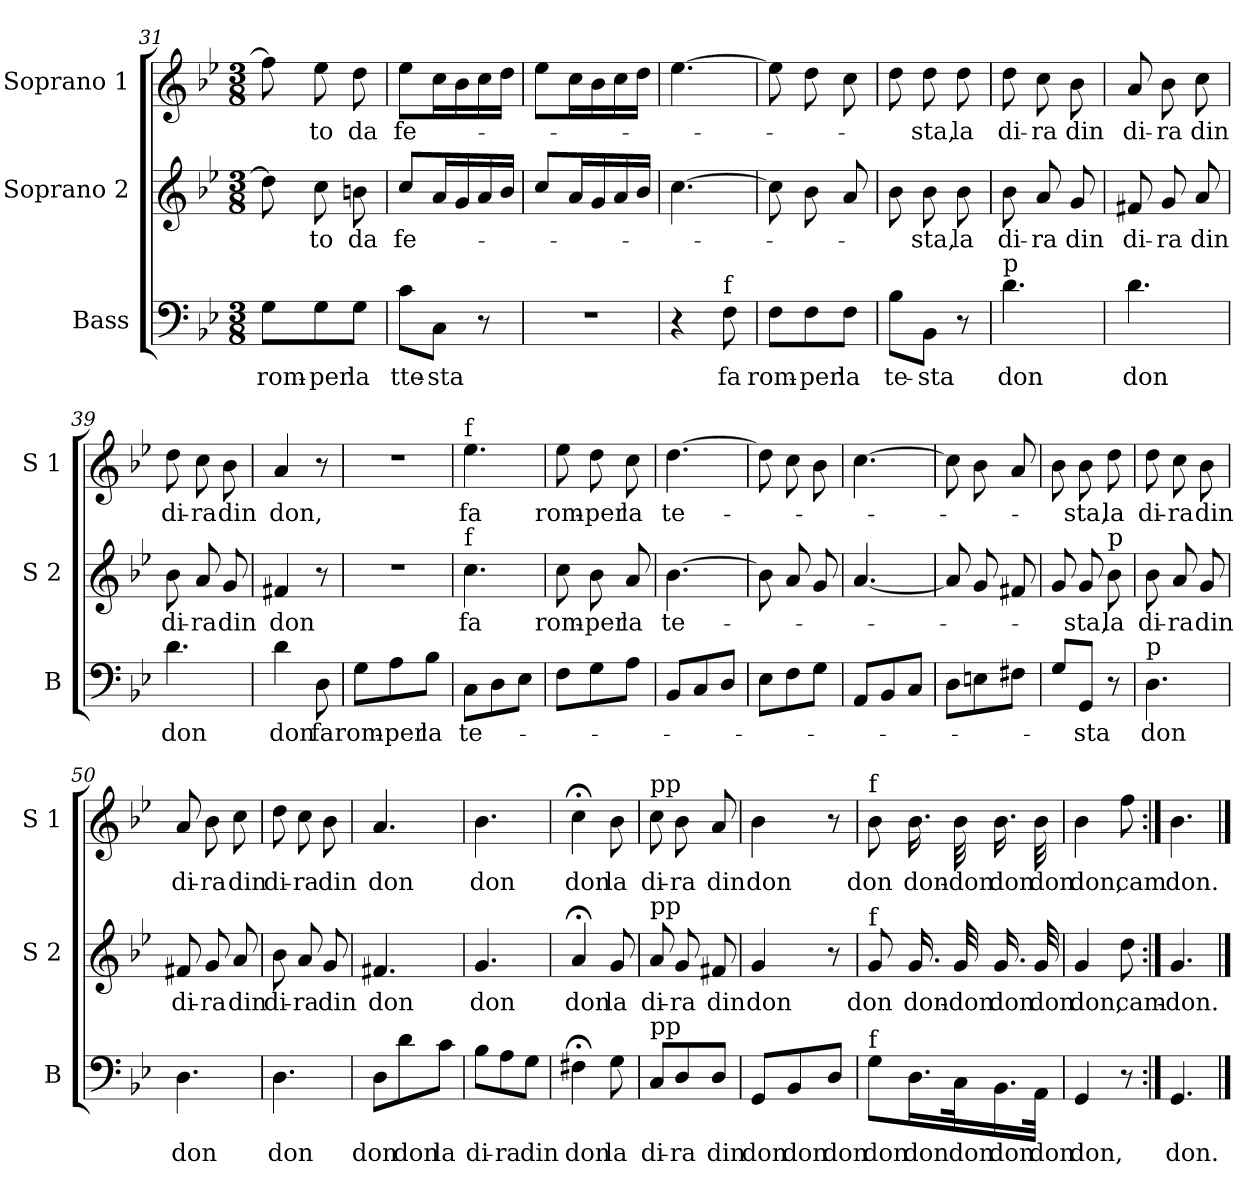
**kern	**text	**kern	**text	**kern	**text
*part3	*part3	*part2	*part2	*part1	*part1
*staff3	*staff3	*staff2	*staff2	*staff1	*staff1
*I"Bass	*	*I"Soprano 2	*	*I"Soprano 1	*
*I'B	*	*I'S 2	*	*I'S 1	*
!!LO:LB:g=z
*clefF4	*	*clefG2	*	*clefG2	*
*k[b-e-]	*	*k[b-e-]	*	*k[b-e-]	*
*B-:	*	*B-:	*	*B-:	*
*M3/8	*	*M3/8	*	*M3/8	*
=31	=31	=31	=31	=31	=31
!	!LO:LY:b	!	!	!	!
8G\L	rom-	8dd\]	.	8ff\]	.
!	!LO:LY:b	!	!LO:LY:b	!	!LO:LY:b
8G\	-per	8cc\	-to	8ee-\	-to
!	!LO:LY:b	!	!LO:LY:b	!	!LO:LY:b
8G\J	la	8bn\	da	8dd\	da
=32	=32	=32	=32	=32	=32
!	!LO:LY:b	!	!LO:LY:b	!	!LO:LY:b
8c\L	tte-	8cc/L	fe-	8ee-\L	fe-
!	!LO:LY:b	!	!	!	!
8C\J	-sta	16a/L	.	16cc\L	.
.	.	16g/	.	16b-\	.
8r	.	16a/	.	16cc\	.
.	.	16b-/JJ	.	16dd\JJ	.
=33	=33	=33	=33	=33	=33
4.r	.	8cc/L	.	8ee-\L	.
.	.	16a/L	.	16cc\L	.
.	.	16g/	.	16b-\	.
.	.	16a/	.	16cc\	.
.	.	16b-/JJ	.	16dd\JJ	.
=34	=34	=34	=34	=34	=34
4r	.	[4.cc\	.	[4.ee-\	.
!LO:TX:a:t=f	!	!	!	!	!
!	!LO:LY:b	!	!	!	!
8F\	fa	.	.	.	.
=35	=35	=35	=35	=35	=35
!	!LO:LY:b	!	!	!	!
8F\L	rom-	8cc\]	.	8ee-\]	.
!	!LO:LY:b	!	!	!	!
8F\	-per	8b-\	.	8dd\	.
!	!LO:LY:b	!	!	!	!
8F\J	la	8a/	.	8cc\	.
=36	=36	=36	=36	=36	=36
!	!LO:LY:b	!	!	!	!
8B-\L	te-	8b-\	.	8dd\	.
!	!LO:LY:b	!	!LO:LY:b	!	!LO:LY:b
8BB-\J	-sta	8b-\	-sta,	8dd\	-sta,
!	!	!	!LO:LY:b	!	!LO:LY:b
8r	.	8b-\	la	8dd\	la
!!LO:LB:g=z
=37	=37	=37	=37	=37	=37
!LO:TX:a:t=p	!	!	!	!	!
!	!LO:LY:b	!	!LO:LY:b	!	!LO:LY:b
4.d\	don	8b-\	di-	8dd\	di-
!	!	!	!LO:LY:b	!	!LO:LY:b
.	.	8a/	-ra	8cc\	-ra
!	!	!	!LO:LY:b	!	!LO:LY:b
.	.	8g/	din	8b-\	din
=38	=38	=38	=38	=38	=38
!	!LO:LY:b	!	!LO:LY:b	!	!LO:LY:b
4.d\	don	8f#X/	di-	8a/	di-
!	!	!	!LO:LY:b	!	!LO:LY:b
.	.	8g/	-ra	8b-\	-ra
!	!	!	!LO:LY:b	!	!LO:LY:b
.	.	8a/	din	8cc\	din
=39	=39	=39	=39	=39	=39
!	!LO:LY:b	!	!LO:LY:b	!	!LO:LY:b
4.d\	don	8b-\	di-	8dd\	di-
!	!	!	!LO:LY:b	!	!LO:LY:b
.	.	8a/	-ra	8cc\	-ra
!	!	!	!LO:LY:b	!	!LO:LY:b
.	.	8g/	din	8b-\	din
=40	=40	=40	=40	=40	=40
!	!LO:LY:b	!	!LO:LY:b	!	!LO:LY:b
4d\	don	4f#X/	don	4a/	don,
!	!LO:LY:b	!	!	!	!
8D\	fa	8r	.	8r	.
=41	=41	=41	=41	=41	=41
!	!LO:LY:b	!	!	!	!
8G\L	rom-	4.r	.	4.r	.
!	!LO:LY:b	!	!	!	!
8A\	-per	.	.	.	.
!	!LO:LY:b	!	!	!	!
8B-\J	la	.	.	.	.
=42	=42	=42	=42	=42	=42
!	!	!	!	!LO:TX:a:t=f	!
!	!	!LO:TX:a:t=f	!	!	!
!	!LO:LY:b	!	!LO:LY:b	!	!LO:LY:b
8C\L	te-	4.cc\	fa	4.ee-\	fa
8D\	.	.	.	.	.
8E-\J	.	.	.	.	.
!!LO:PB:g=z
=43	=43	=43	=43	=43	=43
!	!	!	!LO:LY:b	!	!LO:LY:b
8F\L	.	8cc\	rom-	8ee-\	rom-
!	!	!	!LO:LY:b	!	!LO:LY:b
8G\	.	8b-\	-per	8dd\	-per
!	!	!	!LO:LY:b	!	!LO:LY:b
8A\J	.	8a/	la	8cc\	la
=44	=44	=44	=44	=44	=44
!	!	!	!LO:LY:b	!	!LO:LY:b
8BB-/L	.	[4.b-\	te-	[4.dd\	te-
8C/	.	.	.	.	.
8D/J	.	.	.	.	.
=45	=45	=45	=45	=45	=45
8E-\L	.	8b-\]	.	8dd\]	.
8F\	.	8a/	.	8cc\	.
8G\J	.	8g/	.	8b-\	.
=46	=46	=46	=46	=46	=46
8AA/L	.	[4.a/	.	[4.cc\	.
8BB-/	.	.	.	.	.
8C/J	.	.	.	.	.
=47	=47	=47	=47	=47	=47
8D\L	.	8a/]	.	8cc\]	.
8En\	.	8g/	.	8b-\	.
8F#X\J	.	8f#X/	.	8a/	.
=48	=48	=48	=48	=48	=48
8G/L	.	8g/	.	8b-\	.
!	!LO:LY:b	!	!LO:LY:b	!	!LO:LY:b
8GG/J	-sta	8g/	-sta,	8b-\	-sta,
!	!	!LO:TX:a:t=p	!	!	!
!	!	!	!LO:LY:b	!	!LO:LY:b
8r	.	8b-\	la	8dd\	la
!!LO:LB:g=z
=49	=49	=49	=49	=49	=49
!LO:TX:a:t=p	!	!	!	!	!
!	!LO:LY:b	!	!LO:LY:b	!	!LO:LY:b
4.D\	don	8b-\	di-	8dd\	di-
!	!	!	!LO:LY:b	!	!LO:LY:b
.	.	8a/	-ra	8cc\	-ra
!	!	!	!LO:LY:b	!	!LO:LY:b
.	.	8g/	din	8b-\	din
=50	=50	=50	=50	=50	=50
!	!LO:LY:b	!	!LO:LY:b	!	!LO:LY:b
4.D\	don	8f#X/	di-	8a/	di-
!	!	!	!LO:LY:b	!	!LO:LY:b
.	.	8g/	-ra	8b-\	-ra
!	!	!	!LO:LY:b	!	!LO:LY:b
.	.	8a/	din	8cc\	din
=51	=51	=51	=51	=51	=51
!	!LO:LY:b	!	!LO:LY:b	!	!LO:LY:b
4.D\	don	8b-\	di-	8dd\	di-
!	!	!	!LO:LY:b	!	!LO:LY:b
.	.	8a/	-ra	8cc\	-ra
!	!	!	!LO:LY:b	!	!LO:LY:b
.	.	8g/	din	8b-\	din
=52	=52	=52	=52	=52	=52
!	!LO:LY:b	!	!LO:LY:b	!	!LO:LY:b
8D\L	don	4.f#X/	don	4.a/	don
!	!LO:LY:b	!	!	!	!
8d\	don	.	.	.	.
!	!LO:LY:b	!	!	!	!
8c\J	la	.	.	.	.
=53	=53	=53	=53	=53	=53
!	!LO:LY:b	!	!LO:LY:b	!	!LO:LY:b
8B-\L	di-	4.g/	don	4.b-\	don
!	!LO:LY:b	!	!	!	!
8A\	-ra	.	.	.	.
!	!LO:LY:b	!	!	!	!
8G\J	din	.	.	.	.
=54	=54	=54	=54	=54	=54
!	!LO:LY:b	!	!LO:LY:b	!	!LO:LY:b
4F#X;<\	don	4a;</	don	4cc;<\	don
!	!LO:LY:b	!	!LO:LY:b	!	!LO:LY:b
8G\	la	8g/	la	8b-\	la
!!LO:LB:g=z
=55	=55	=55	=55	=55	=55
!	!	!	!	!LO:TX:a:t=pp	!
!	!	!LO:TX:a:t=pp	!	!	!
!LO:TX:a:t=pp	!	!	!	!	!
!	!LO:LY:b	!	!LO:LY:b	!	!LO:LY:b
8C/L	di-	8a/	di-	8cc\	di-
!	!LO:LY:b	!	!LO:LY:b	!	!LO:LY:b
8D/	-ra	8g/	-ra	8b-\	-ra
!	!LO:LY:b	!	!LO:LY:b	!	!LO:LY:b
8D/J	din	8f#X/	din	8a/	din
=56	=56	=56	=56	=56	=56
!	!LO:LY:b	!	!LO:LY:b	!	!LO:LY:b
8GG/L	don	4g/	don	4b-\	don
!	!LO:LY:b	!	!	!	!
8BB-/	don	.	.	.	.
!	!LO:LY:b	!	!	!	!
8D/J	don	8r	.	8r	.
=57	=57	=57	=57	=57	=57
!	!	!	!	!LO:TX:a:t=f	!
!	!	!LO:TX:a:t=f	!	!	!
!LO:TX:a:t=f	!	!	!	!	!
!	!LO:LY:b	!	!LO:LY:b	!	!LO:LY:b
8G\L	don	8g/	don	8b-\	don
!	!LO:LY:b	!	!LO:LY:b	!	!LO:LY:b
16.D\L	don	16.g/	don-	16.b-\	don-
!	!LO:LY:b	!	!LO:LY:b	!	!LO:LY:b
32C\K	don	32g/	-don	32b-\	-don
!	!LO:LY:b	!	!LO:LY:b	!	!LO:LY:b
16.BB-\	don	16.g/	don	16.b-\	don
!	!LO:LY:b	!	!LO:LY:b	!	!LO:LY:b
32AA\JJk	don	32g/	don	32b-\	don
=58	=58	=58	=58	=58	=58
!	!LO:LY:b	!	!LO:LY:b	!	!LO:LY:b
4GG/	don,	4g/	don,	4b-\	don,
!	!	!	!LO:LY:b	!	!LO:LY:b
8r	.	8dd\	cam-	8ff\	cam
=59:|!	=59:|!	=59:|!	=59:|!	=59:|!	=59:|!
!	!LO:LY:b	!	!LO:LY:b	!	!LO:LY:b
4.GG/	don.	4.g/	-don.	4.b-\	don.
==	==	==	==	==	==
*-	*-	*-	*-	*-	*-
